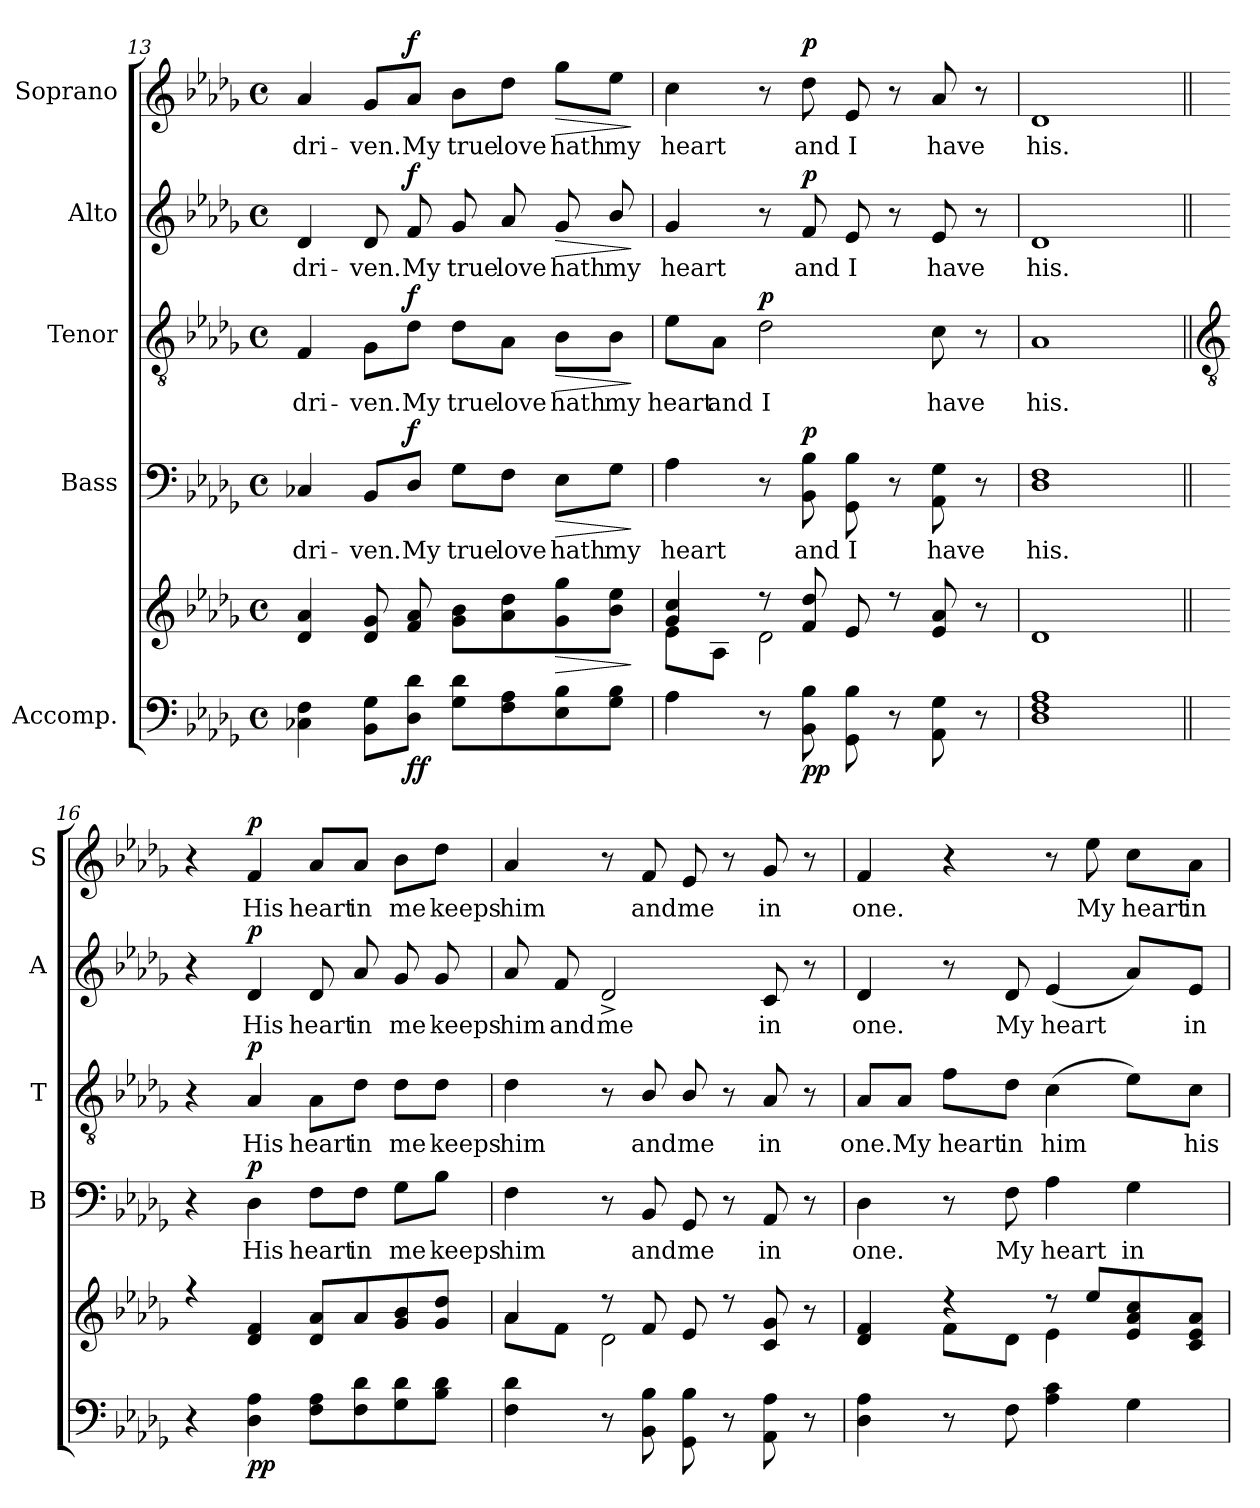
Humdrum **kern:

**kern	**kern	**dynam	**kern	**text	**dynam	**kern	**text	**dynam	**kern	**text	**dynam	**kern	**text	**dynam
*part5	*part5	*part5	*part4	*part4	*part4	*part3	*part3	*part3	*part2	*part2	*part2	*part1	*part1	*part1
*staff6	*staff5	*staff5/6	*staff4	*staff4	*staff4	*staff3	*staff3	*staff3	*staff2	*staff2	*staff2	*staff1	*staff1	*staff1
*I"Accomp.	*	*	*I"Bass	*	*	*I"Tenor	*	*	*I"Alto	*	*	*I"Soprano	*	*
*	*	*	*I'B	*	*	*I'T	*	*	*I'A	*	*	*I'S	*	*
!!LO:LB:g=z
*clefF4	*clefG2	*	*clefF4	*	*	*clefGv2	*	*	*clefG2	*	*	*clefG2	*	*
*k[b-e-a-d-g-]	*k[b-e-a-d-g-]	*	*k[b-e-a-d-g-]	*	*	*k[b-e-a-d-g-]	*	*	*k[b-e-a-d-g-]	*	*	*k[b-e-a-d-g-]	*	*
*D-:	*D-:	*	*D-:	*	*	*D-:	*	*	*D-:	*	*	*D-:	*	*
*M4/4	*M4/4	*	*M4/4	*	*	*M4/4	*	*	*M4/4	*	*	*M4/4	*	*
*met(c)	*met(c)	*	*met(c)	*	*	*met(c)	*	*	*met(c)	*	*	*met(c)	*	*
=13	=13	=13	=13	=13	=13	=13	=13	=13	=13	=13	=13	=13	=13	=13
*	*^	*	*	*	*	*	*	*	*	*	*	*	*	*
!	!	!	!	!	!LO:LY:b	!	!	!LO:LY:b	!	!	!LO:LY:b	!	!	!LO:LY:b	!
4C-X 4F	4d- 4a-	1ryy	.	4C-X	dri-	.	4F	dri-	.	4d-	dri-	.	4a-	dri-	.
!	!	!	!	!	!LO:LY:b	!	!	!LO:LY:b	!	!	!LO:LY:b	!	!	!LO:LY:b	!
8BB- 8G-L	8d- 8g-	.	.	8BB-/L	-ven.	.	8G-\L	-ven.	.	8d-	-ven.	.	8g-/L	-ven.	.
!	!	!	!LO:DY:b=2	!	!LO:LY:b	!	!	!LO:LY:b	!	!	!LO:LY:b	!	!	!LO:LY:b	!
!	!	!	!LO:DY:n=1:b	!	!	!LO:DY:b	!	!	!LO:DY:b	!	!	!LO:DY:b	!	!	!LO:DY:b
8D- 8d-J	8f 8a-	.	f f	8D-/J	My	f	8d-\J	My	f	8f	My	f	8a-/J	My	f
!	!	!	!	!	!LO:LY:b	!	!	!LO:LY:b	!	!	!LO:LY:b	!	!	!LO:LY:b	!
8G- 8d-L	8g- 8b-L	.	.	8G-\L	true	.	8d-\L	true	.	8g-	true	.	8b-\L	true	.
!	!	!	!	!	!LO:LY:b	!	!	!LO:LY:b	!	!	!LO:LY:b	!	!	!LO:LY:b	!
8F 8A-	8a- 8dd-	.	.	8F\J	love	.	8A-\J	love	.	8a-	love	.	8dd-\J	love	.
!	!	!	!LO:HP:b	!	!LO:LY:b	!LO:HP:b	!	!LO:LY:b	!LO:HP:b	!	!LO:LY:b	!LO:HP:b	!	!LO:LY:b	!LO:HP:b
8E- 8B-	8g- 8gg-	.	>	8E-\L	hath	>	8B-\L	hath	>	8g-	hath	>	8gg-\L	hath	>
!	!	!	!	!	!LO:LY:b	!	!	!LO:LY:b	!	!	!LO:LY:b	!	!	!LO:LY:b	!
8G- 8B-J	8b- 8ee-J	.	.	8G-\J	my	.	8B-\J	my	.	8b-/	my	.	8ee-\J	my	.
*	*v	*v	*	*	*	*	*	*	*	*	*	*	*	*	*
.	.	]	.	.	]	.	.	]	.	.	]	.	.	]
=14	=14	=14	=14	=14	=14	=14	=14	=14	=14	=14	=14	=14	=14	=14
*	*^	*	*	*	*	*	*	*	*	*	*	*	*	*
!	!	!	!	!	!LO:LY:b	!	!	!LO:LY:b	!	!	!LO:LY:b	!	!	!LO:LY:b	!
4A-	4g- 4cc	8e-\L	.	4A-	heart	.	8e-\L	heart	.	4g-	heart	.	4cc	heart	.
!	!	!	!	!	!	!	!	!LO:LY:b	!	!	!	!	!	!	!
.	.	8A-\J	.	.	.	.	8A-\J	and	.	.	.	.	.	.	.
!	!	!	!	!	!	!	!	!LO:LY:b	!LO:DY:b	!	!	!	!	!	!
8r	8r	2d-\	.	8r	.	.	2d-	I	p	8r	.	.	8r	.	.
!	!	!	!LO:DY:b=2	!	!LO:LY:b	!	!	!	!	!	!LO:LY:b	!	!	!LO:LY:b	!
!	!	!	!LO:DY:n=1:b	!	!	!LO:DY:b	!	!	!	!	!	!LO:DY:b	!	!	!LO:DY:b
8BB- 8B-	8f 8dd-	.	p p	8BB- 8B-	and	p	.	.	.	8f	and	p	8dd-	and	p
!	!	!	!	!	!LO:LY:b	!	!	!	!	!	!LO:LY:b	!	!	!LO:LY:b	!
8GG- 8B-	8e-	.	.	8GG- 8B-	I	.	.	.	.	8e-	I	.	8e-	I	.
8r	8r	.	.	8r	.	.	.	.	.	8r	.	.	8r	.	.
!	!	!	!	!	!LO:LY:b	!	!	!LO:LY:b	!	!	!LO:LY:b	!	!	!LO:LY:b	!
8AA- 8G-	8e- 8a-	4ryy	.	8AA- 8G-	have	.	8c	have	.	8e-	have	.	8a-	have	.
8r	8r	.	.	8r	.	.	8r	.	.	8r	.	.	8r	.	.
=15	=15	=15	=15	=15	=15	=15	=15	=15	=15	=15	=15	=15	=15	=15	=15
!	!	!	!	!	!LO:LY:b	!	!	!LO:LY:b	!	!	!LO:LY:b	!	!	!LO:LY:b	!
1D- 1F 1A-	1d-	1ryy	.	1D- 1F	his.	.	1A-	his.	.	1d-	his.	.	1d-	his.	.
!!LO:LB:g=z
=16||	=16||	=16||	=16||	=16||	=16||	=16||	=16||	=16||	=16||	=16||	=16||	=16||	=16||	=16||	=16||
*	*	*	*	*	*	*	*clefGv2	*	*	*	*	*	*	*	*
4r	4r	1ryy	.	4r	.	.	4r	.	.	4r	.	.	4r	.	.
!	!	!	!LO:DY:b=2	!	!LO:LY:b	!	!	!LO:LY:b	!	!	!LO:LY:b	!	!	!LO:LY:b	!
!	!	!	!LO:DY:n=1:b	!	!	!LO:DY:b	!	!	!LO:DY:b	!	!	!LO:DY:b	!	!	!LO:DY:b
4D- 4A-	4d- 4f	.	p p	4D-	His	p	4A-	His	p	4d-	His	p	4f	His	p
!	!	!	!	!	!LO:LY:b	!	!	!LO:LY:b	!	!	!LO:LY:b	!	!	!LO:LY:b	!
8F 8A-L	8d- 8a-L	.	.	8F\L	heart	.	8A-\L	heart	.	8d-	heart	.	8a-/L	heart	.
!	!	!	!	!	!LO:LY:b	!	!	!LO:LY:b	!	!	!LO:LY:b	!	!	!LO:LY:b	!
8F 8d-	8a-	.	.	8F\J	in	.	8d-\J	in	.	8a-	in	.	8a-/J	in	.
!	!	!	!	!	!LO:LY:b	!	!	!LO:LY:b	!	!	!LO:LY:b	!	!	!LO:LY:b	!
8G- 8d-	8g- 8b-	.	.	8G-\L	me	.	8d-\L	me	.	8g-	me	.	8b-\L	me	.
!	!	!	!	!	!LO:LY:b	!	!	!LO:LY:b	!	!	!LO:LY:b	!	!	!LO:LY:b	!
8B- 8d-J	8g- 8dd-J	.	.	8B-\J	keeps	.	8d-\J	keeps	.	8g-	keeps	.	8dd-\J	keeps	.
=17	=17	=17	=17	=17	=17	=17	=17	=17	=17	=17	=17	=17	=17	=17	=17
!	!	!	!	!	!LO:LY:b	!	!	!LO:LY:b	!	!	!LO:LY:b	!	!	!LO:LY:b	!
4F 4d-	4a-	8a-\L	.	4F	him	.	4d-	him	.	8a-	him	.	4a-	him	.
!	!	!	!	!	!	!	!	!	!	!	!LO:LY:b	!	!	!	!
.	.	8f\J	.	.	.	.	.	.	.	8f	and	.	.	.	.
!	!	!	!	!	!	!	!	!	!	!	!LO:LY:b	!	!	!	!
8r	8r	2d-\	.	8r	.	.	8r	.	.	2d-^	me	.	8r	.	.
!	!	!	!	!	!LO:LY:b	!	!	!LO:LY:b	!	!	!	!	!	!LO:LY:b	!
8BB- 8B-	8f	.	.	8BB-	and	.	8B-/	and	.	.	.	.	8f	and	.
!	!	!	!	!	!LO:LY:b	!	!	!LO:LY:b	!	!	!	!	!	!LO:LY:b	!
8GG- 8B-	8e-	.	.	8GG-	me	.	8B-/	me	.	.	.	.	8e-	me	.
8r	8r	.	.	8r	.	.	8r	.	.	.	.	.	8r	.	.
!	!	!	!	!	!LO:LY:b	!	!	!LO:LY:b	!	!	!LO:LY:b	!	!	!LO:LY:b	!
8AA- 8A-	8c 8g-	4ryy	.	8AA-	in	.	8A-	in	.	8c	in	.	8g-	in	.
8r	8r	.	.	8r	.	.	8r	.	.	8r	.	.	8r	.	.
=18	=18	=18	=18	=18	=18	=18	=18	=18	=18	=18	=18	=18	=18	=18	=18
!	!	!	!	!	!LO:LY:b	!	!	!LO:LY:b	!	!	!LO:LY:b	!	!	!LO:LY:b	!
4D- 4A-	4d- 4f	4ryy	.	4D-	one.	.	8A-/L	one.	.	4d-	one.	.	4f	one.	.
!	!	!	!	!	!	!	!	!LO:LY:b	!	!	!	!	!	!	!
.	.	.	.	.	.	.	8A-/J	My	.	.	.	.	.	.	.
!	!	!	!	!	!	!	!	!LO:LY:b	!	!	!	!	!	!	!
8r	4r	8f\L	.	8r	.	.	8f\L	heart	.	8r	.	.	4r	.	.
!	!	!	!	!	!LO:LY:b	!	!	!LO:LY:b	!	!	!LO:LY:b	!	!	!	!
8F	.	8d-\J	.	8F	My	.	8d-\J	in	.	8d-	My	.	.	.	.
!	!	!	!	!	!LO:LY:b	!	!	!LO:LY:b	!	!	!LO:LY:b	!	!	!	!
4A- 4c	8r	4e-\	.	4A-	heart	.	(>4c	him	.	(<4e-	heart	.	8r	.	.
!	!	!	!	!	!	!	!	!	!	!	!	!	!	!LO:LY:b	!
.	8ee-L	.	.	.	.	.	.	.	.	.	.	.	8ee-	My	.
!	!	!	!	!	!LO:LY:b	!	!	!	!	!	!	!	!	!LO:LY:b	!
4G-	8e- 8a- 8cc	4ryy	.	4G-	in	.	8e-\L)	.	.	8a-L)	.	.	8cc\L	heart	.
!	!	!	!	!	!	!	!	!LO:LY:b	!	!	!LO:LY:b	!	!	!LO:LY:b	!
.	8c 8e- 8a-J	.	.	.	.	.	8c\J	his	.	8e-J	in	.	8a-\J	in	.
*	*v	*v	*	*	*	*	*	*	*	*	*	*	*	*	*
=	=	=	=	=	=	=	=	=	=	=	=	=	=	=
*-	*-	*-	*-	*-	*-	*-	*-	*-	*-	*-	*-	*-	*-	*-
